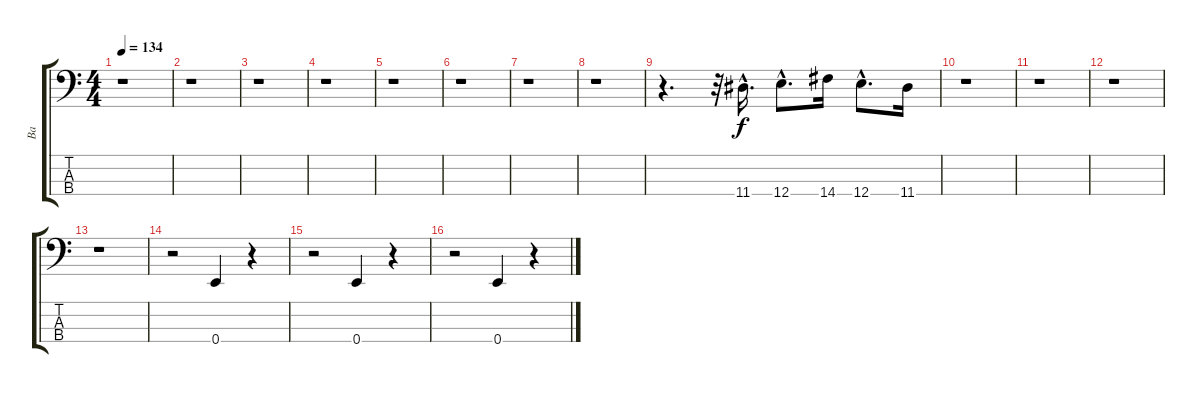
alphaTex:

\track ("Ba" "Ba") {instrument electricbasspick}
\staff {score tabs}
\tuning (G2 D2 A1 E1) {hide}
\ts (4 4)
\tempo 134
\clef f4
\ks c
r.1{dy f instrument electricbasspick} |
r.1 |
r.1 |
r.1 |
r.1 |
r.1 |
r.1 |
r.1 |
r.4{d} r.32 11.4{hac}.16{d} 12.4{hac}.8{d} 14.4.16 12.4{hac}.8{d} 11.4.16 |
r.1 |
r.1 |
r.1 |
r.1 |
r.2 0.4.4 r.4 |
r.2 0.4.4 r.4 |
r.2 0.4.4 r.4
